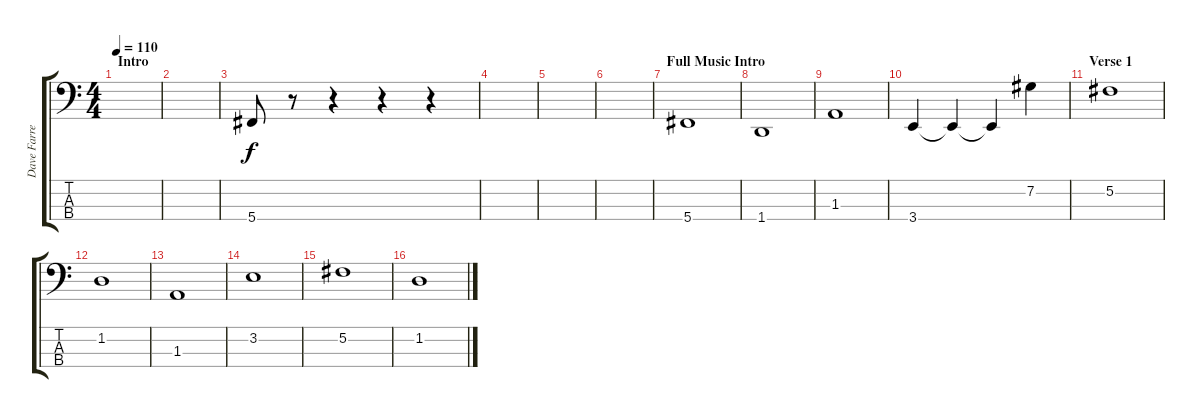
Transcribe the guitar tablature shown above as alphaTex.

\track ("Dave Farrell \"Phoenix\" (Bass)" "Dave Farre") {instrument electricbasspick}
\staff {score tabs}
\tuning (Gb2 Db2 Ab1 Db1) {hide}
\ts (4 4)
\section ("" "Intro")
\tempo 110
\clef f4
\ks c
|
|
5.4.8 r.8 r.4 r.4 r.4 |
|
|
|
\section ("" "Full Music Intro")
5.4.1 |
1.4.1 |
1.3.1 |
3.4.4 3.4{t}.4 3.4{t}.4 7.2.4 |
\section ("" "Verse 1")
5.2.1 |
1.2.1 |
1.3.1 |
3.2.1 |
5.2.1 |
1.2.1
